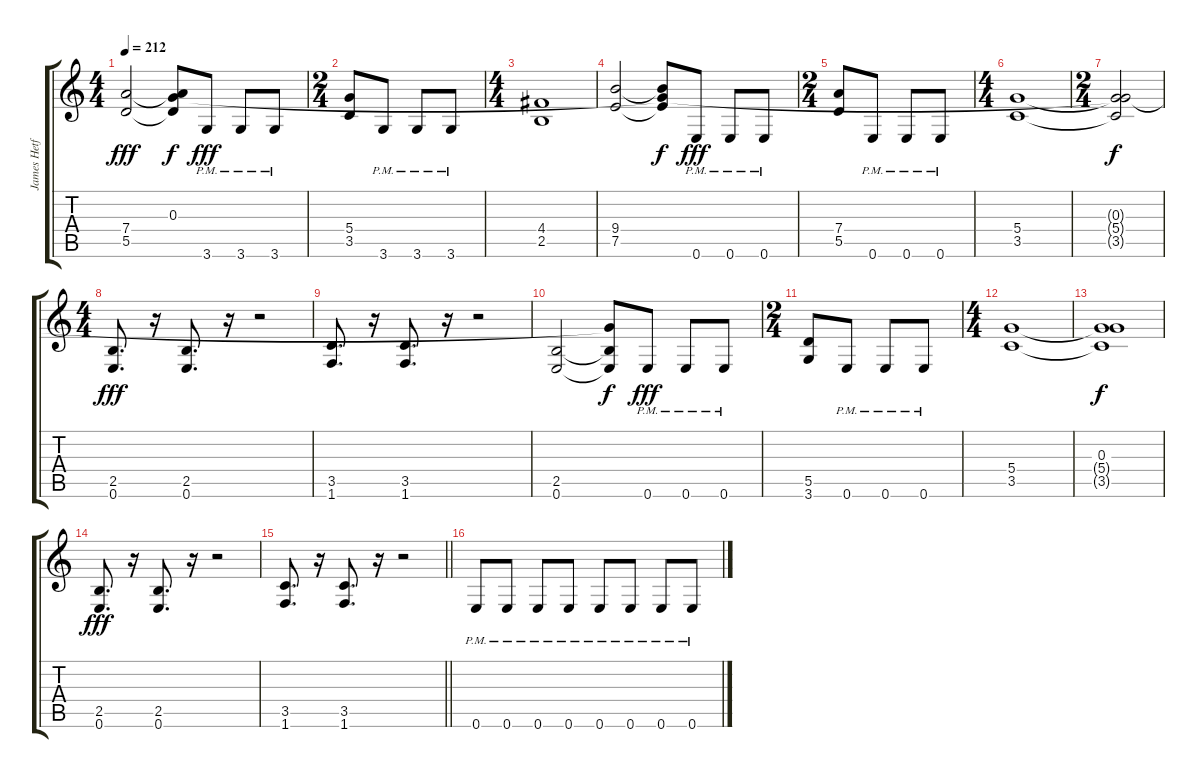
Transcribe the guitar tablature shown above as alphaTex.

\track ("James Hetfeild" "James Hetf") {instrument distortionguitar}
\staff {score tabs}
\tuning (E4 B3 G3 D3 A2 E2) {hide}
\ts (4 4)
\tempo 212
\clef g2
\ks c
(7.4 5.5).2{dy fff} (0.3{t} 7.4{t} 5.5{t}).8{dy f} 3.6{pm}.8{dy fff} 3.6{pm}.8 3.6{pm}.8 |
\ts (2 4)
(5.4 3.5).8 3.6{pm}.8 3.6{pm}.8 3.6{pm}.8 |
\ts (4 4)
(4.4 2.5).1 |
(9.4 7.5).2 (0.3{t} 9.4{t} 7.5{t}).8{dy f} 0.6{pm}.8{dy fff} 0.6{pm}.8 0.6{pm}.8 |
\ts (2 4)
(7.4 5.5).8 0.6{pm}.8 0.6{pm}.8 0.6{pm}.8 |
\ts (4 4)
(5.4 3.5).1 |
\ts (2 4)
(0.3{t} 5.4{t} 3.5{t}).2{dy f} |
\ts (4 4)
(2.5 0.6).8{d dy fff} r.16 (2.5 0.6).8{d} r.16 r.2 |
(3.5 1.6).8{d} r.16 (3.5 1.6).8{d} r.16 r.2 |
(2.5 0.6).2 (5.4{t} 2.5{t} 0.6{t}).8{dy f} 0.6{pm}.8{dy fff} 0.6{pm}.8 0.6{pm}.8 |
\ts (2 4)
(5.5 3.6).8 0.6{pm}.8 0.6{pm}.8 0.6{pm}.8 |
\ts (4 4)
(5.4 3.5).1 |
(0.3 5.4{t} 3.5{t}).1{dy f} |
(2.5 0.6).8{d dy fff} r.16 (2.5 0.6).8{d} r.16 r.2 |
\barLineRight lightlight
(3.5 1.6).8{d} r.16 (3.5 1.6).8{d} r.16 r.2 |
0.6{pm}.8 0.6{pm}.8 0.6{pm}.8 0.6{pm}.8 0.6{pm}.8 0.6{pm}.8 0.6{pm}.8 0.6{pm}.8
